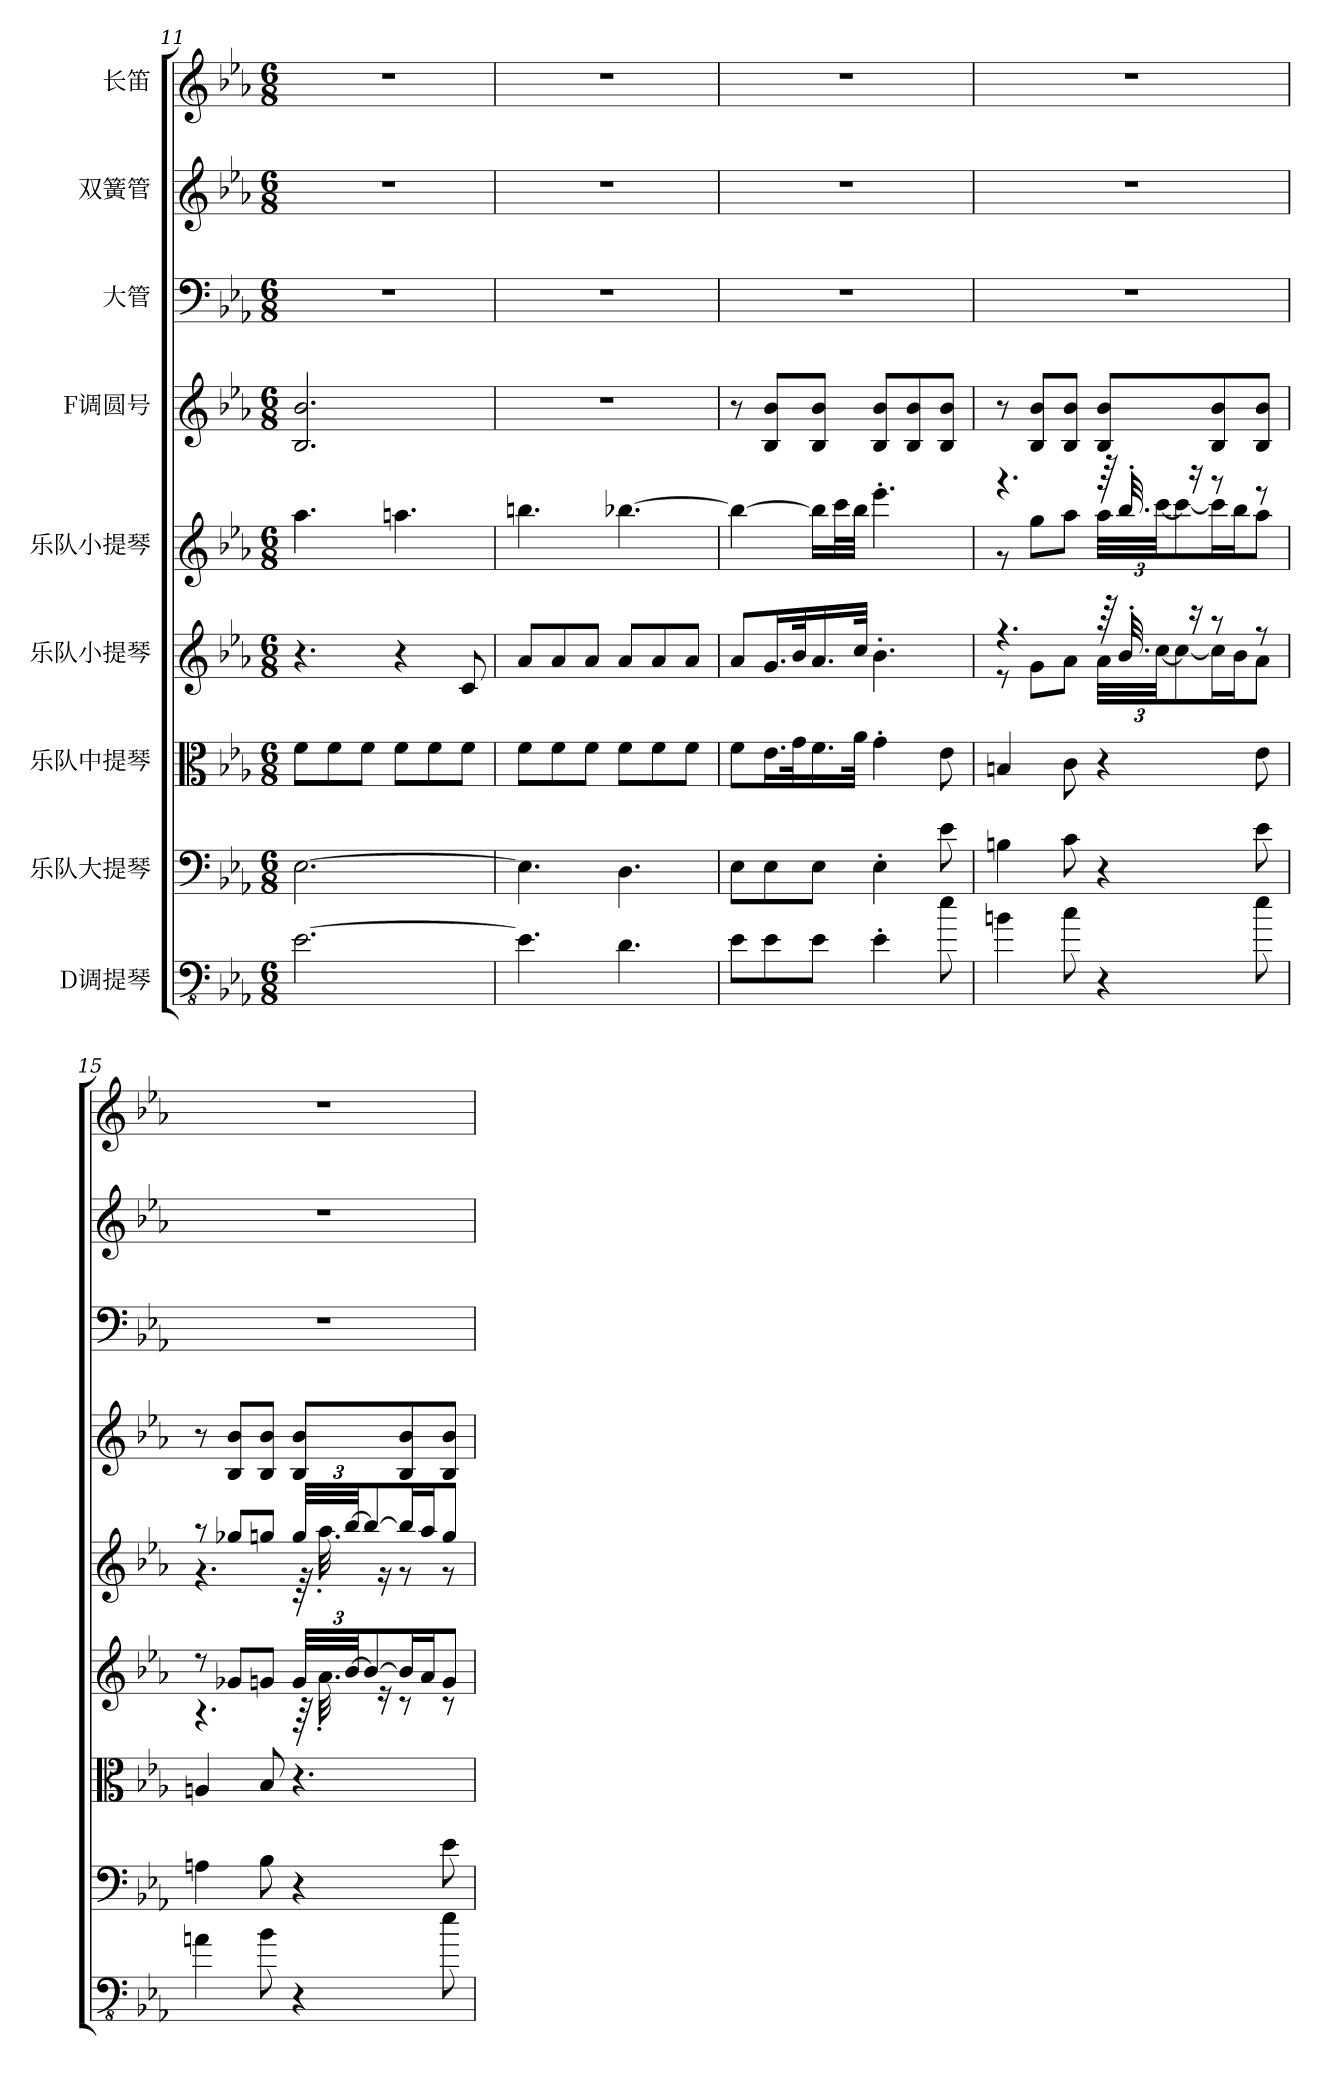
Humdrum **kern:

**kern	**kern	**kern	**kern	**kern	**kern	**kern	**kern	**kern
*part9	*part8	*part7	*part6	*part5	*part4	*part3	*part2	*part1
*staff9	*staff8	*staff7	*staff6	*staff5	*staff4	*staff3	*staff2	*staff1
*I"D调提琴	*I"乐队大提琴	*I"乐队中提琴	*I"乐队小提琴	*I"乐队小提琴	*I"F调圆号	*I"大管	*I"双簧管	*I"长笛
*clefFv4	*clefF4	*clefC3	*clefG2	*clefG2	*clefG2	*clefF4	*clefG2	*clefG2
*ITrd7c12	*	*	*	*	*ITrd4c7	*	*	*
*k[b-e-a-]	*k[b-e-a-]	*k[b-e-a-]	*k[b-e-a-]	*k[b-e-a-]	*k[b-e-a-d-]	*k[b-e-a-]	*k[b-e-a-]	*k[b-e-a-]
*M6/8	*M6/8	*M6/8	*M6/8	*M6/8	*M6/8	*M6/8	*M6/8	*M6/8
=11	=11	=11	=11	=11	=11	=11	=11	=11
[2.EE-\	[2.E-\	8f\L	4.r	4.aa-\	2.E-/ 2.e-/	2.r	2.r	2.r
.	.	8f\	.	.	.	.	.	.
.	.	8f\J	.	.	.	.	.	.
.	.	8f\L	4r	4.aan\	.	.	.	.
.	.	8f\	.	.	.	.	.	.
.	.	8f\J	8c/	.	.	.	.	.
=12	=12	=12	=12	=12	=12	=12	=12	=12
4.EE-\]	4.E-\]	8f\L	8a-/L	4.bbn\	2.r	2.r	2.r	2.r
.	.	8f\	8a-/	.	.	.	.	.
.	.	8f\J	8a-/J	.	.	.	.	.
4.DD\	4.D\	8f\L	8a-/L	[4.bb-X\	.	.	.	.
.	.	8f\	8a-/	.	.	.	.	.
.	.	8f\J	8a-/J	.	.	.	.	.
=13	=13	=13	=13	=13	=13	=13	=13	=13
8EE-\L	8E-\L	8f\L	8a-/L	4bb-\_	8r	2.r	2.r	2.r
8EE-\	8E-\	16.e-\L	16.g/L	.	8E-/ 8e-/L	.	.	.
.	.	32g\K	32b-/K	.	.	.	.	.
8EE-\J	8E-\J	16.f\	16.a-/	16bb-\LL]	8E-/ 8e-/J	.	.	.
.	.	.	.	32ccc\L	.	.	.	.
.	.	32a-\JJk	32cc/JJk	32bb-\JJJ	.	.	.	.
4EE-'\	4E-'\	4g'\	4.b-'\	4.eee-'\	8E-/ 8e-/L	.	.	.
.	.	.	.	.	8E-/ 8e-/	.	.	.
8E-\	8e-\	8e-\	.	.	8E-/ 8e-/J	.	.	.
!!LO:PB:g=z
=14	=14	=14	=14	=14	=14	=14	=14	=14
*	*	*	*^	*^	*	*	*	*
4BBn\	4Bn\	4Bn/	4.r	8r	4.r	8r	8r	2.r	2.r	2.r
.	.	.	.	8g\L	.	8gg\L	8E-/ 8e-/L	.	.	.
8C\	8c\	8c\	.	8a-\J	.	8aa-\J	8E-/ 8e-/J	.	.	.
*	*	*	*	*Xbrackettup	*	*Xbrackettup	*	*	*	*
4r	4r	4r	64r	48a-\LLL	64r	48aa-\LLL	8E-/ 8e-/L	.	.	.
.	.	.	32.b-'/	.	32.bb-'/	.	.	.	.	.
.	.	.	.	[48cc\JJ	.	[48ccc\JJ	.	.	.	.
.	.	.	.	12cc\_	.	12ccc\_	.	.	.	.
.	.	.	16r	.	16r	.	.	.	.	.
.	.	.	8r	16cc\L]	8r	16ccc\L]	8E-/ 8e-/	.	.	.
.	.	.	.	16b-\J	.	16bb-\J	.	.	.	.
8E-\	8e-\	8e-\	8r	8a-\J	8r	8aa-\J	8E-/ 8e-/J	.	.	.
=15	=15	=15	=15	=15	=15	=15	=15	=15	=15	=15
4AAn\	4An\	4An/	8r	4.r	8r	4.r	8r	2.r	2.r	2.r
.	.	.	8g-X/L	.	8gg-X/L	.	8E-/ 8e-/L	.	.	.
8BB-\	8B-\	8B-/	8gn/J	.	8ggn/J	.	8E-/ 8e-/J	.	.	.
4r	4r	4.r	48g/LLL	64r	48gg/LLL	64r	8E-/ 8e-/L	.	.	.
.	.	.	.	32.a-'\	.	32.aa-'\	.	.	.	.
.	.	.	[48b-/JJ	.	[48bb-/JJ	.	.	.	.	.
.	.	.	12b-/_	.	12bb-/_	.	.	.	.	.
.	.	.	.	16r	.	16r	.	.	.	.
.	.	.	16b-/L]	8r	16bb-/L]	8r	8E-/ 8e-/	.	.	.
.	.	.	16a-/J	.	16aa-/J	.	.	.	.	.
8E-\	8e-\	.	8g/J	8r	8gg/J	8r	8E-/ 8e-/J	.	.	.
*	*	*	*v	*v	*	*	*	*	*	*
*	*	*	*	*v	*v	*	*	*	*
=	=	=	=	=	=	=	=	=
*-	*-	*-	*-	*-	*-	*-	*-	*-
